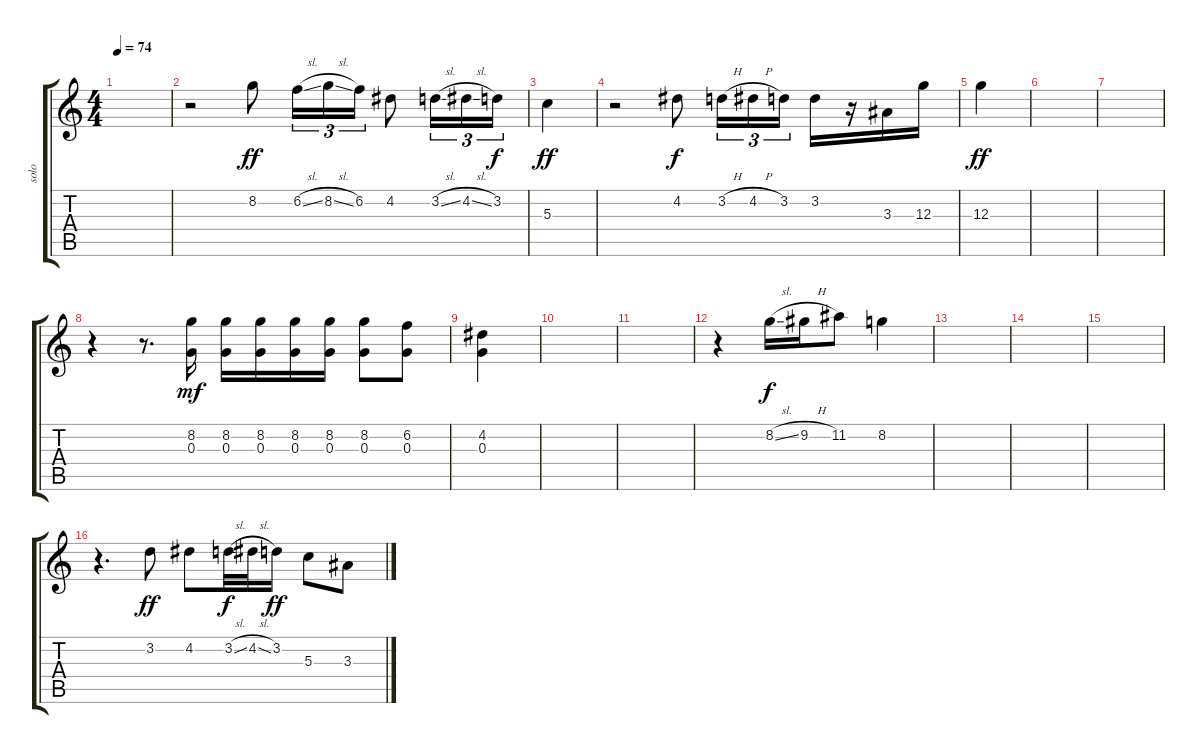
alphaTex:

\track ("solo" "solo") {instrument acousticguitarnylon}
\staff {score tabs}
\tuning (E4 B3 G3 D3 A2 E2) {hide}
\ts (4 4)
\tempo 74
\clef g2
\ks c
|
r.2 8.2.8{dy ff} 6.2{sl}.16{tu (3 2)} 8.2{sl}.16{tu (3 2)} 6.2.16{tu (3 2)} 4.2.8 3.2{sl}.16{tu (3 2)} 4.2{sl}.16{tu (3 2)} 3.2.16{tu (3 2) dy f} |
5.3.4{dy ff} |
r.2 4.2.8{dy f} 3.2{h}.16{tu (3 2)} 4.2{h}.16{tu (3 2)} 3.2.16{tu (3 2)} 3.2.16 r.16 3.3.16 12.3.16 |
12.3.4{dy ff} |
|
|
r.4 r.8{d} (8.2 0.3).16{dy mf} (8.2 0.3).16 (8.2 0.3).16 (8.2 0.3).16 (8.2 0.3).16 (8.2 0.3).8 (6.2 0.3).8 |
(4.2 0.3).4 |
|
|
r.4 8.2{sl}.16{dy f} 9.2{h}.16 11.2.8 8.2.4 |
|
|
|
r.4{d} 3.2.8{dy ff} 4.2.8 3.2{sl}.32{dy f} 4.2{sl}.32 3.2.16{dy ff} 5.3.8 3.3.8
